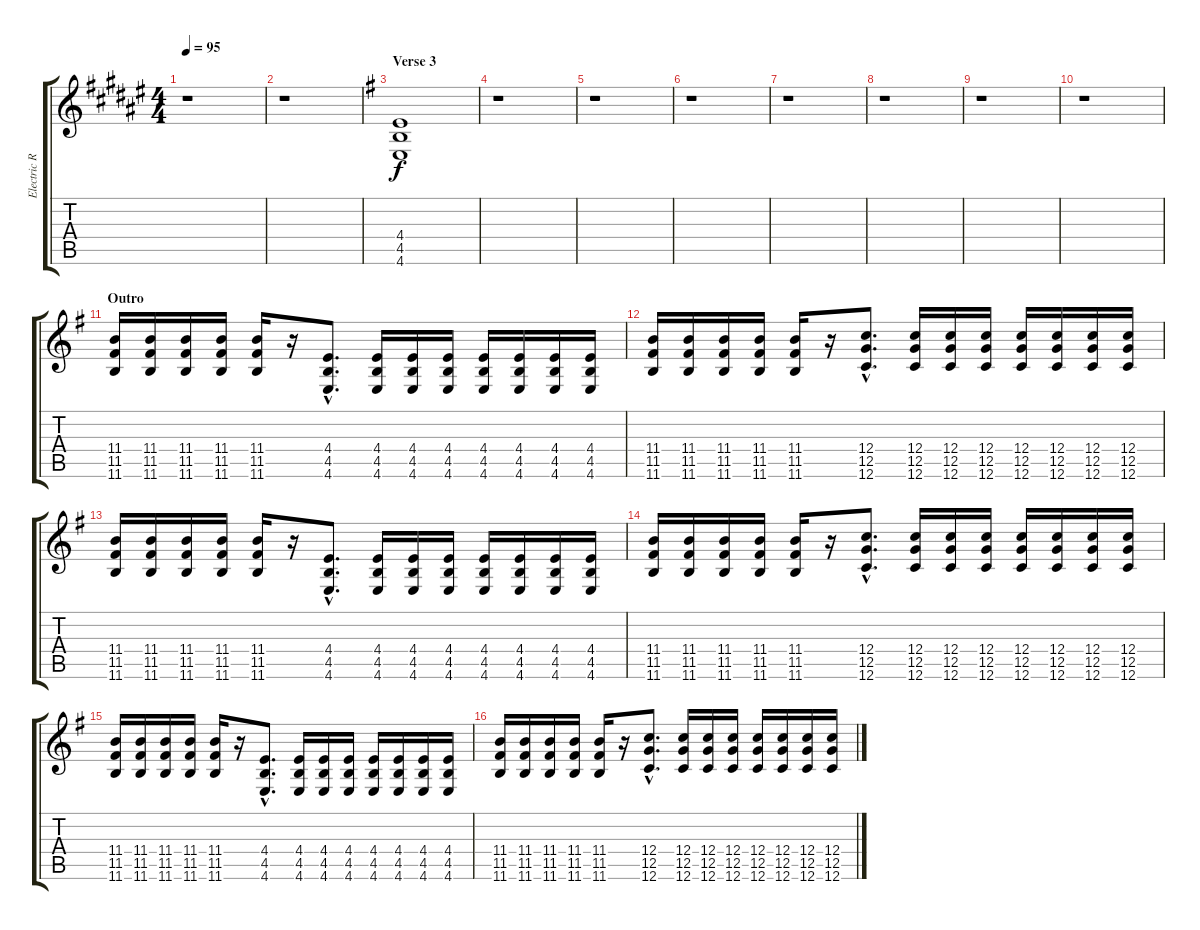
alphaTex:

\track ("Electric Rhythm Guitar 2 (CGCFAD)" "Electric R") {instrument distortionguitar}
\staff {score tabs}
\tuning (D4 A3 F3 C3 G2 C2) {hide}
\ts (4 4)
\tempo 95
\clef g2
\ks d#minor
r.1{dy f} |
r.1 |
\section ("" "Verse 3")
\ks eminor
(4.4 4.5 4.6).1{volume 0} |
r.1{volume 14} |
r.1 |
r.1 |
r.1 |
r.1 |
r.1 |
r.1 |
\section ("" "Outro")
(11.4 11.5 11.6).16 (11.4 11.5 11.6).16 (11.4 11.5 11.6).16 (11.4 11.5 11.6).16 (11.4 11.5 11.6).16 r.16 (4.4{hac} 4.5{hac} 4.6{hac}).8{d} (4.4 4.5 4.6).16 (4.4 4.5 4.6).16 (4.4 4.5 4.6).16 (4.4 4.5 4.6).16 (4.4 4.5 4.6).16 (4.4 4.5 4.6).16 (4.4 4.5 4.6).16 |
(11.4 11.5 11.6).16 (11.4 11.5 11.6).16 (11.4 11.5 11.6).16 (11.4 11.5 11.6).16 (11.4 11.5 11.6).16 r.16 (12.4{hac} 12.5{hac} 12.6{hac}).8{d} (12.4 12.5 12.6).16 (12.4 12.5 12.6).16 (12.4 12.5 12.6).16 (12.4 12.5 12.6).16 (12.4 12.5 12.6).16 (12.4 12.5 12.6).16 (12.4 12.5 12.6).16 |
(11.4 11.5 11.6).16 (11.4 11.5 11.6).16 (11.4 11.5 11.6).16 (11.4 11.5 11.6).16 (11.4 11.5 11.6).16 r.16 (4.4{hac} 4.5{hac} 4.6{hac}).8{d} (4.4 4.5 4.6).16 (4.4 4.5 4.6).16 (4.4 4.5 4.6).16 (4.4 4.5 4.6).16 (4.4 4.5 4.6).16 (4.4 4.5 4.6).16 (4.4 4.5 4.6).16 |
(11.4 11.5 11.6).16 (11.4 11.5 11.6).16 (11.4 11.5 11.6).16 (11.4 11.5 11.6).16 (11.4 11.5 11.6).16 r.16 (12.4{hac} 12.5{hac} 12.6{hac}).8{d} (12.4 12.5 12.6).16 (12.4 12.5 12.6).16 (12.4 12.5 12.6).16 (12.4 12.5 12.6).16 (12.4 12.5 12.6).16 (12.4 12.5 12.6).16 (12.4 12.5 12.6).16 |
(11.4 11.5 11.6).16 (11.4 11.5 11.6).16 (11.4 11.5 11.6).16 (11.4 11.5 11.6).16 (11.4 11.5 11.6).16 r.16 (4.4{hac} 4.5{hac} 4.6{hac}).8{d} (4.4 4.5 4.6).16 (4.4 4.5 4.6).16 (4.4 4.5 4.6).16 (4.4 4.5 4.6).16 (4.4 4.5 4.6).16 (4.4 4.5 4.6).16 (4.4 4.5 4.6).16 |
(11.4 11.5 11.6).16 (11.4 11.5 11.6).16 (11.4 11.5 11.6).16 (11.4 11.5 11.6).16 (11.4 11.5 11.6).16 r.16 (12.4{hac} 12.5{hac} 12.6{hac}).8{d} (12.4 12.5 12.6).16 (12.4 12.5 12.6).16 (12.4 12.5 12.6).16 (12.4 12.5 12.6).16 (12.4 12.5 12.6).16 (12.4 12.5 12.6).16 (12.4 12.5 12.6).16
